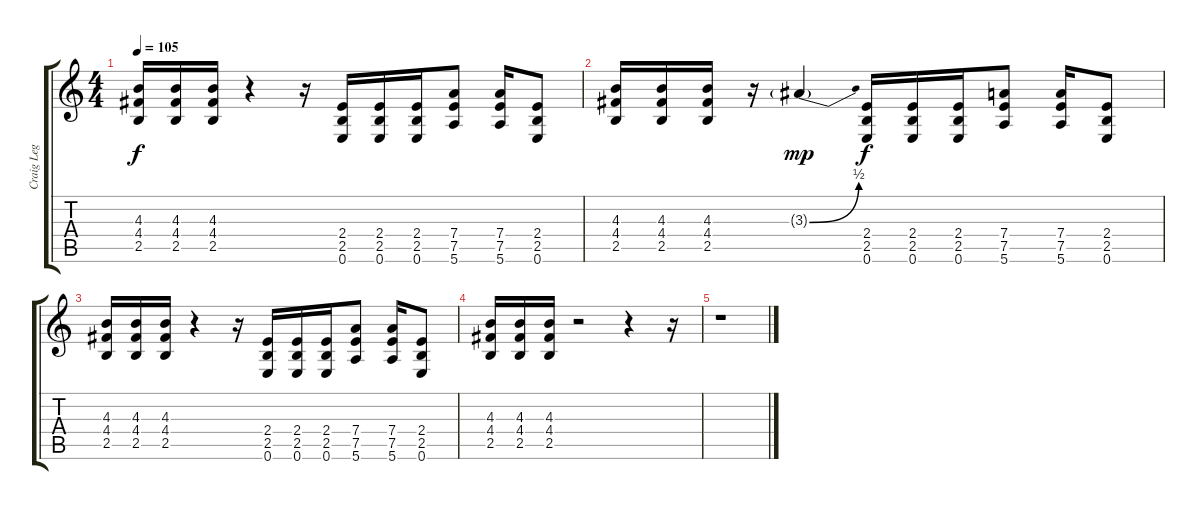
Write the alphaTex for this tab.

\track ("Craig Leg - Guitar 2" "Craig Leg ") {instrument overdrivenguitar}
\staff {score tabs}
\tuning (E4 B3 G3 D3 A2 E2) {hide}
\ts (4 4)
\tempo 105
\clef g2
\ks c
(4.3 4.4 2.5).16{dy f} (4.3 4.4 2.5).16 (4.3 4.4 2.5).16 r.4 r.16 (2.4 2.5 0.6).16 (2.4 2.5 0.6).16 (2.4 2.5 0.6).16 (7.4 7.5 5.6).8 (7.4 7.5 5.6).16 (2.4 2.5 0.6).8 |
(4.3 4.4 2.5).16 (4.3 4.4 2.5).16 (4.3 4.4 2.5).16 r.16 3.3{be (bend 0 0 60 2) g}.4{dy mp} (2.4 2.5 0.6).16{dy f} (2.4 2.5 0.6).16 (2.4 2.5 0.6).16 (7.4 7.5 5.6).8 (7.4 7.5 5.6).16 (2.4 2.5 0.6).8 |
(4.3 4.4 2.5).16 (4.3 4.4 2.5).16 (4.3 4.4 2.5).16 r.4 r.16 (2.4 2.5 0.6).16 (2.4 2.5 0.6).16 (2.4 2.5 0.6).16 (7.4 7.5 5.6).8 (7.4 7.5 5.6).16 (2.4 2.5 0.6).8 |
(4.3 4.4 2.5).16 (4.3 4.4 2.5).16 (4.3 4.4 2.5).16 r.2 r.4 r.16 |
r.1
